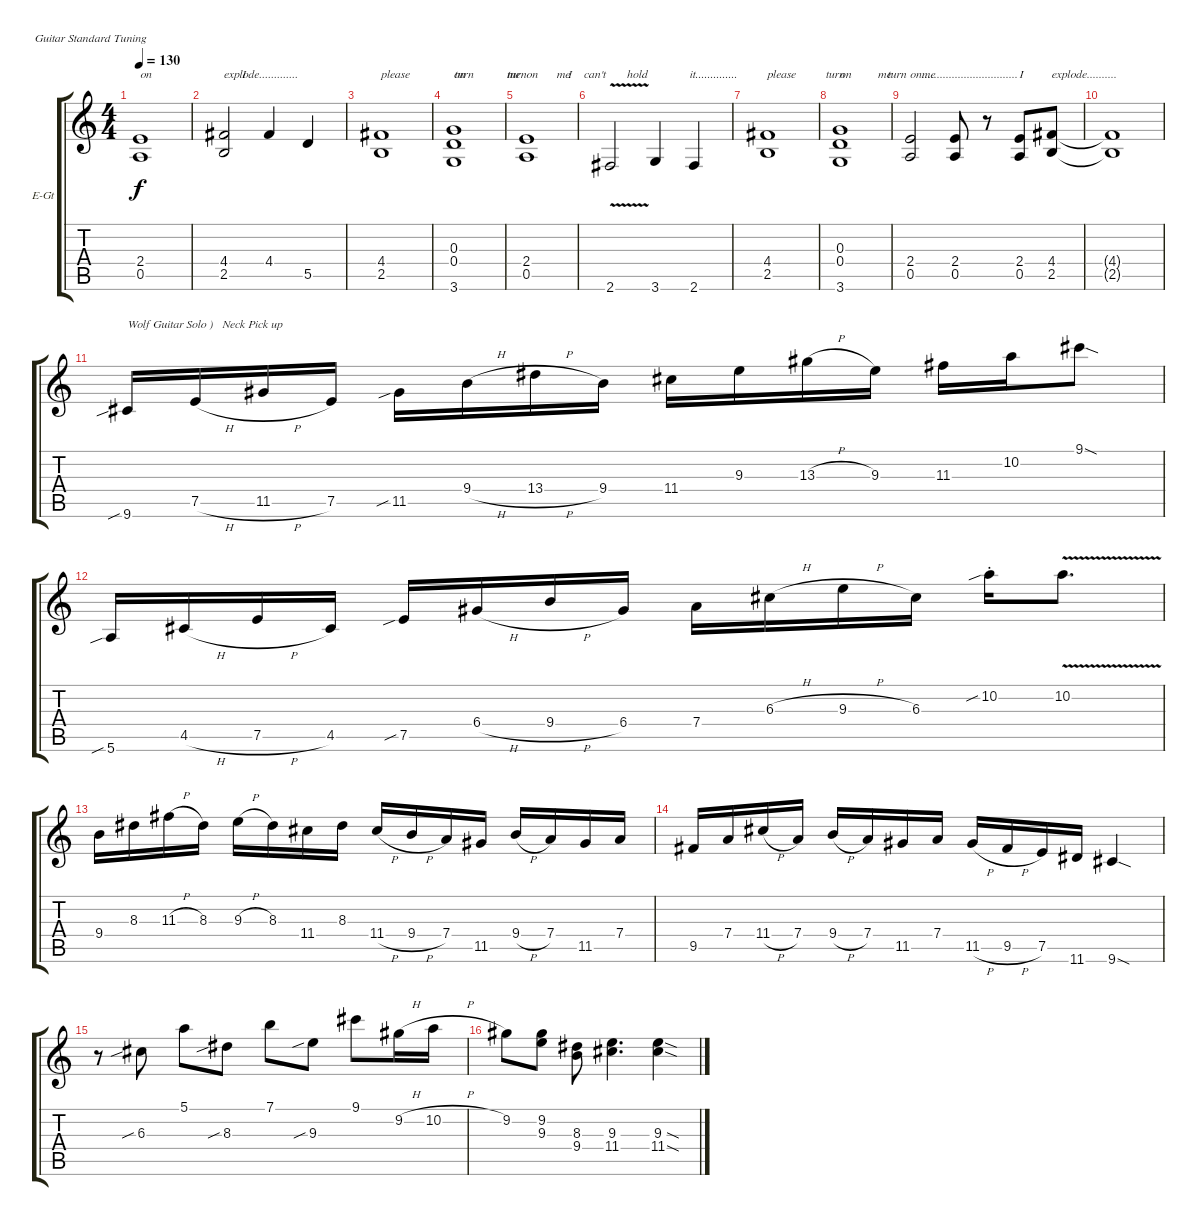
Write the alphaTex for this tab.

\defaultSystemsLayout 4
\bracketExtendMode groupsimilarinstruments
\firstSystemTrackNameOrientation horizontal
\otherSystemsTrackNameOrientation horizontal
\track ("Wolf Hoffmann" "E-Gt") {instrument distortionguitar}
\staff {score tabs}
\tuning (E4 B3 G3 D3 A2 E2)
\ts (4 4)
\tempo 130
\clef g2
\ks c
(2.4 0.5).1{txt "on                              I" dy f} |
(4.4 2.5).2{txt "explode............."} 4.4.4 5.5.4 |
(4.4 2.5).1{txt "please               turn           me"} |
(0.3 0.4 3.6).1{txt "on              turn          me"} |
(2.4 0.5).1{txt "on          I    can't       hold              it.............."} |
2.6{v}.2 3.6.4 2.6.4 |
(4.4 2.5).1{txt "please          turn           me"} |
(0.3 0.4 3.6).1{txt "on            turn     me        "} |
(2.4 0.5).2{txt "on................................"} (2.4 0.5).8 r.8 (2.4 0.5).8{txt "I"} (4.4 2.5).8{txt "explode.........."} |
(4.4{t} 2.5{t}).1 |
9.6{sib}.16{txt "Wolf Guitar Solo )   Neck Pick up"} 7.5{h}.16 11.5{h}.16 7.5.16 11.5{sib}.16 9.4{h}.16 13.4{h}.16 9.4.16 11.4.16 9.3.16 13.3{h}.16 9.3.16 11.3.16 10.2.16 9.1{sod}.8 |
5.6{sib}.16 4.5{h}.16 7.5{h}.16 4.5.16 7.5{sib}.16 6.4{h}.16 9.4{h}.16 6.4.16 7.4.16 6.3{h}.16 9.3{h}.16 6.3.16 10.2{sib st}.16 10.2{v}.8{d} |
9.4.16 8.3.16 11.3{h}.16 8.3.16 9.3{h}.16 8.3.16 11.4.16 8.3.16 11.4{h}.16 9.4{h}.16 7.4.16 11.5.16 9.4{h}.16 7.4.16 11.5.16 7.4.16 |
9.5.16 7.4.16 11.4{h}.16 7.4.16 9.4{h}.16 7.4.16 11.5.16 7.4.16 11.5{h}.16 9.5{h}.16 7.5.16 11.6.16 9.6{sod}.4 |
r.8 6.3{sib}.8 5.1.8 8.3{sib}.8 7.1.8 9.3{sib}.8 9.1.8 9.2{h}.16 10.2{h}.16 |
9.2.8 (9.2 9.3).8 (8.3 9.4).8 (9.3 11.4).4{d} (9.3{sod} 11.4{sod}).4
